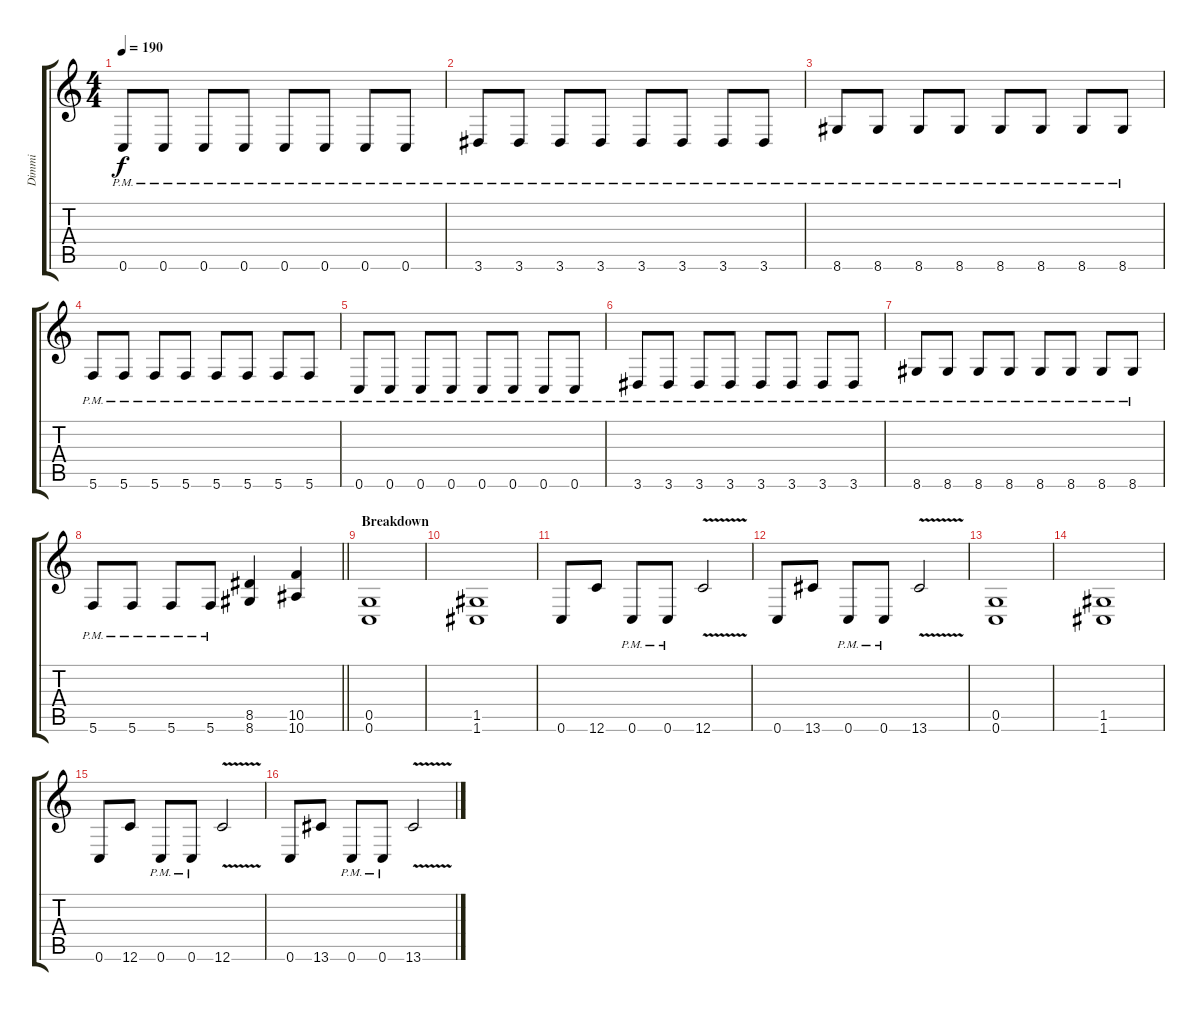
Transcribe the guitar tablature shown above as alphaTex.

\track ("Dimmi" "Dimmi") {instrument overdrivenguitar}
\staff {score tabs}
\tuning (D4 A3 F3 C3 G2 C2) {hide}
\ts (4 4)
\tempo 190
\clef g2
\ks c
0.6{pm}.8{dy f} 0.6{pm}.8 0.6{pm}.8 0.6{pm}.8 0.6{pm}.8 0.6{pm}.8 0.6{pm}.8 0.6{pm}.8 |
3.6{pm}.8 3.6{pm}.8 3.6{pm}.8 3.6{pm}.8 3.6{pm}.8 3.6{pm}.8 3.6{pm}.8 3.6{pm}.8 |
8.6{pm}.8 8.6{pm}.8 8.6{pm}.8 8.6{pm}.8 8.6{pm}.8 8.6{pm}.8 8.6{pm}.8 8.6{pm}.8 |
5.6{pm}.8 5.6{pm}.8 5.6{pm}.8 5.6{pm}.8 5.6{pm}.8 5.6{pm}.8 5.6{pm}.8 5.6{pm}.8 |
0.6{pm}.8{balance 0} 0.6{pm}.8 0.6{pm}.8 0.6{pm}.8 0.6{pm}.8 0.6{pm}.8 0.6{pm}.8 0.6{pm}.8 |
3.6{pm}.8 3.6{pm}.8 3.6{pm}.8 3.6{pm}.8 3.6{pm}.8 3.6{pm}.8 3.6{pm}.8 3.6{pm}.8 |
8.6{pm}.8 8.6{pm}.8 8.6{pm}.8 8.6{pm}.8 8.6{pm}.8 8.6{pm}.8 8.6{pm}.8 8.6{pm}.8 |
\barLineRight lightlight
5.6{pm}.8 5.6{pm}.8 5.6{pm}.8 5.6{pm}.8 (8.5 8.6).4 (10.5 10.6).4 |
\section ("" "Breakdown")
(0.5 0.6).1 |
(1.5 1.6).1 |
0.6.8 12.6.8 0.6{pm}.8 0.6{pm}.8 12.6{v}.2 |
0.6.8 13.6.8 0.6{pm}.8 0.6{pm}.8 13.6{v}.2 |
(0.5 0.6).1 |
(1.5 1.6).1 |
0.6.8 12.6.8 0.6{pm}.8 0.6{pm}.8 12.6{v}.2 |
0.6.8 13.6.8 0.6{pm}.8 0.6{pm}.8 13.6{v}.2
